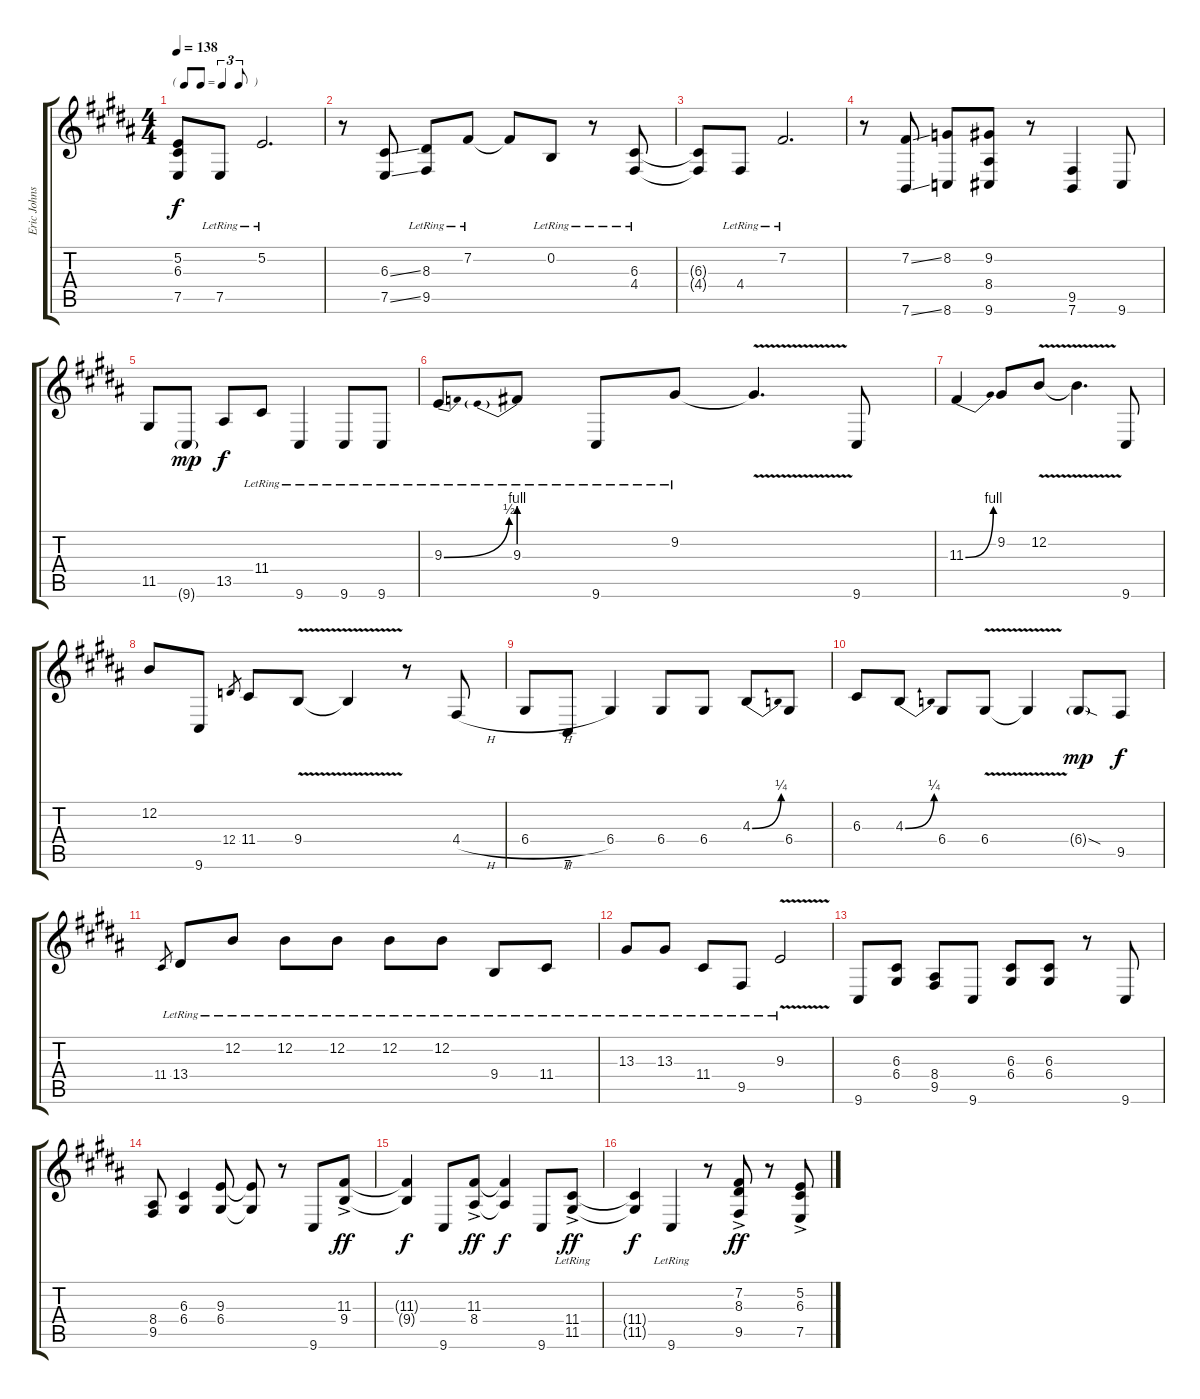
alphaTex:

\track ("Eric Johnson reverb" "Eric Johns") {instrument fx7echoes}
\staff {score tabs}
\tuning (E4 B3 G3 D3 A2 E2) {hide}
\ts (4 4)
\tf triplet8th
\tempo 138
\clef g2
\ks g#minor
(5.2{t} 6.3{t} 7.5{t}).8{dy f} 7.5{lr}.8 5.2{lr}.2{d} |
r.8 (6.3{ss} 7.5{ss}).8 (8.3{lr} 9.5{lr}).8 7.2{lr}.8 7.2{t}.8 0.2{lr}.8 r.8 (6.3{lr} 4.4{lr}).8 |
(6.3{t} 4.4{t}).8 4.4{lr}.8 7.2{lr}.2{d} |
r.8 (7.2{ss} 7.6{ss}).8 (8.2 8.6).8 (9.2 8.4 9.6).8 r.8 (9.5 7.6).4 9.6.8 |
\ks b
11.5.8 9.6{g}.8{dy mp} 13.5.8{dy f} 11.4{lr}.8 9.6{lr}.4 9.6{lr}.8 9.6{lr}.8 |
\ks g#minor
9.3{be (bend 0 0 60 2) lr}.8 9.3{be (prebend 0 4 60 4) lr}.8 9.6{lr}.8 9.2{lr}.8 9.2{v t}.4{d} 9.6.8 |
11.3{be (bend 0 0 60 4)}.4 9.2.8 12.2{v}.8 12.2{v t}.4{d} 9.6.8 |
12.2.8 9.6.8 12.4.8{gr} 11.4.8 9.4{v}.8 9.4{v t}.4 r.8 4.4{h}.8 |
\ks b
6.4{h}.8 7.6.8 6.4.4 6.4.8 6.4.8 4.3{be (bend 0 0 60 1)}.8 6.4.8 |
\ks g#minor
6.3.8 4.3{be (bend 0 0 60 1)}.8 6.4.8 6.4{v}.8 6.4{v t}.4 6.4{sod g}.8{dy mp} 9.5.8{dy f} |
11.4.8{gr} 13.4{lr}.8 12.2{lr}.8 12.2{lr}.8 12.2{lr}.8 12.2{lr}.8 12.2{lr}.8 9.4{lr}.8 11.4{lr}.8 |
13.3{lr}.8 13.3{lr}.8 11.4{lr}.8 9.5{lr}.8 9.3{v lr}.2 |
\ks b
9.6.8 (6.3 6.4).8 (8.4 9.5).8 9.6.8 (6.3 6.4).8 (6.3 6.4).8 r.8 9.6.8 |
\ks g#minor
(8.4 9.5).8 (6.3 6.4).4 (9.3 6.4).8 (9.3{t} 6.4{t}).8 r.8 9.6.8 (11.3{ac} 9.4{ac}).8{dy ff} |
(11.3{t} 9.4{t}).4{dy f} 9.6.8 (11.3{ac} 8.4{ac}).8{dy ff} (11.3{t} 8.4{t}).4{dy f} 9.6.8 (11.4{ac lr} 11.5{ac lr}).8{dy ff} |
(11.4{t} 11.5{t}).4{dy f} 9.6{lr}.4 r.8 (7.2{ac} 8.3{ac} 9.5{ac}).8{dy ff} r.8 (5.2{ac} 6.3{ac} 7.5{ac}).8
